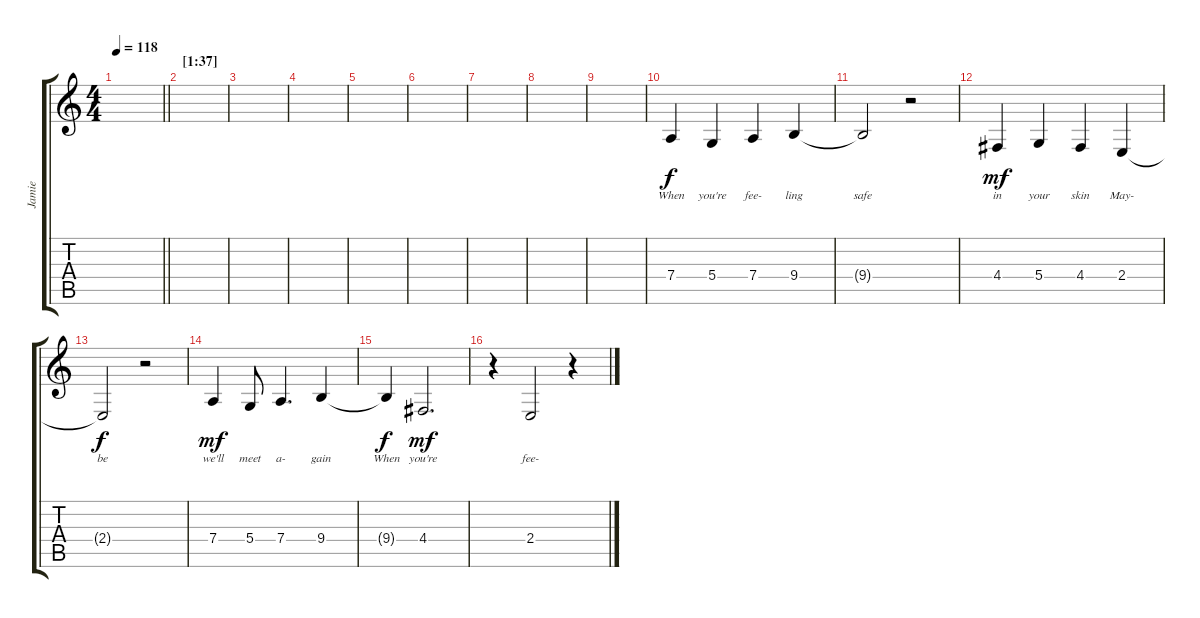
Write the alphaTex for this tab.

\track ("Jamie" "Jamie") {instrument clarinet}
\staff {score tabs}
\tuning (E4 B3 G3 D3 A2 E2) {hide}
\ts (4 4)
\tempo 118
\clef g2
\barLineRight lightlight
\ks c
|
\section ("" "[1:37]")
|
|
|
|
|
|
|
|
7.4.4{lyrics (0 "When") lyrics (1 "") lyrics (2 "") lyrics (3 "") lyrics (4 "")} 5.4.4{lyrics (0 "you're") lyrics (1 "") lyrics (2 "") lyrics (3 "") lyrics (4 "")} 7.4.4{lyrics (0 "fee-") lyrics (1 "") lyrics (2 "") lyrics (3 "") lyrics (4 "")} 9.4.4{lyrics (0 "ling") lyrics (1 "") lyrics (2 "") lyrics (3 "") lyrics (4 "")} |
9.4{t}.2{lyrics (0 "safe") lyrics (1 "") lyrics (2 "") lyrics (3 "") lyrics (4 "") dy f} r.2 |
4.4.4{lyrics (0 "in") lyrics (1 "") lyrics (2 "") lyrics (3 "") lyrics (4 "") dy mf} 5.4.4{lyrics (0 "your") lyrics (1 "") lyrics (2 "") lyrics (3 "") lyrics (4 "")} 4.4.4{lyrics (0 "skin") lyrics (1 "") lyrics (2 "") lyrics (3 "") lyrics (4 "")} 2.4.4{lyrics (0 "May-") lyrics (1 "") lyrics (2 "") lyrics (3 "") lyrics (4 "")} |
2.4{t}.2{lyrics (0 "be") lyrics (1 "") lyrics (2 "") lyrics (3 "") lyrics (4 "") dy f} r.2 |
7.4.4{lyrics (0 "we'll") lyrics (1 "") lyrics (2 "") lyrics (3 "") lyrics (4 "") dy mf} 5.4.8{lyrics (0 "meet") lyrics (1 "") lyrics (2 "") lyrics (3 "") lyrics (4 "")} 7.4.4{d lyrics (0 "a-") lyrics (1 "") lyrics (2 "") lyrics (3 "") lyrics (4 "")} 9.4.4{lyrics (0 "gain") lyrics (1 "") lyrics (2 "") lyrics (3 "") lyrics (4 "")} |
9.4{t}.4{lyrics (0 "When") lyrics (1 "") lyrics (2 "") lyrics (3 "") lyrics (4 "") dy f} 4.4.2{d lyrics (0 "you're") lyrics (1 "") lyrics (2 "") lyrics (3 "") lyrics (4 "") dy mf} |
r.4 2.4.2{lyrics (0 "fee-") lyrics (1 "") lyrics (2 "") lyrics (3 "") lyrics (4 "")} r.4
